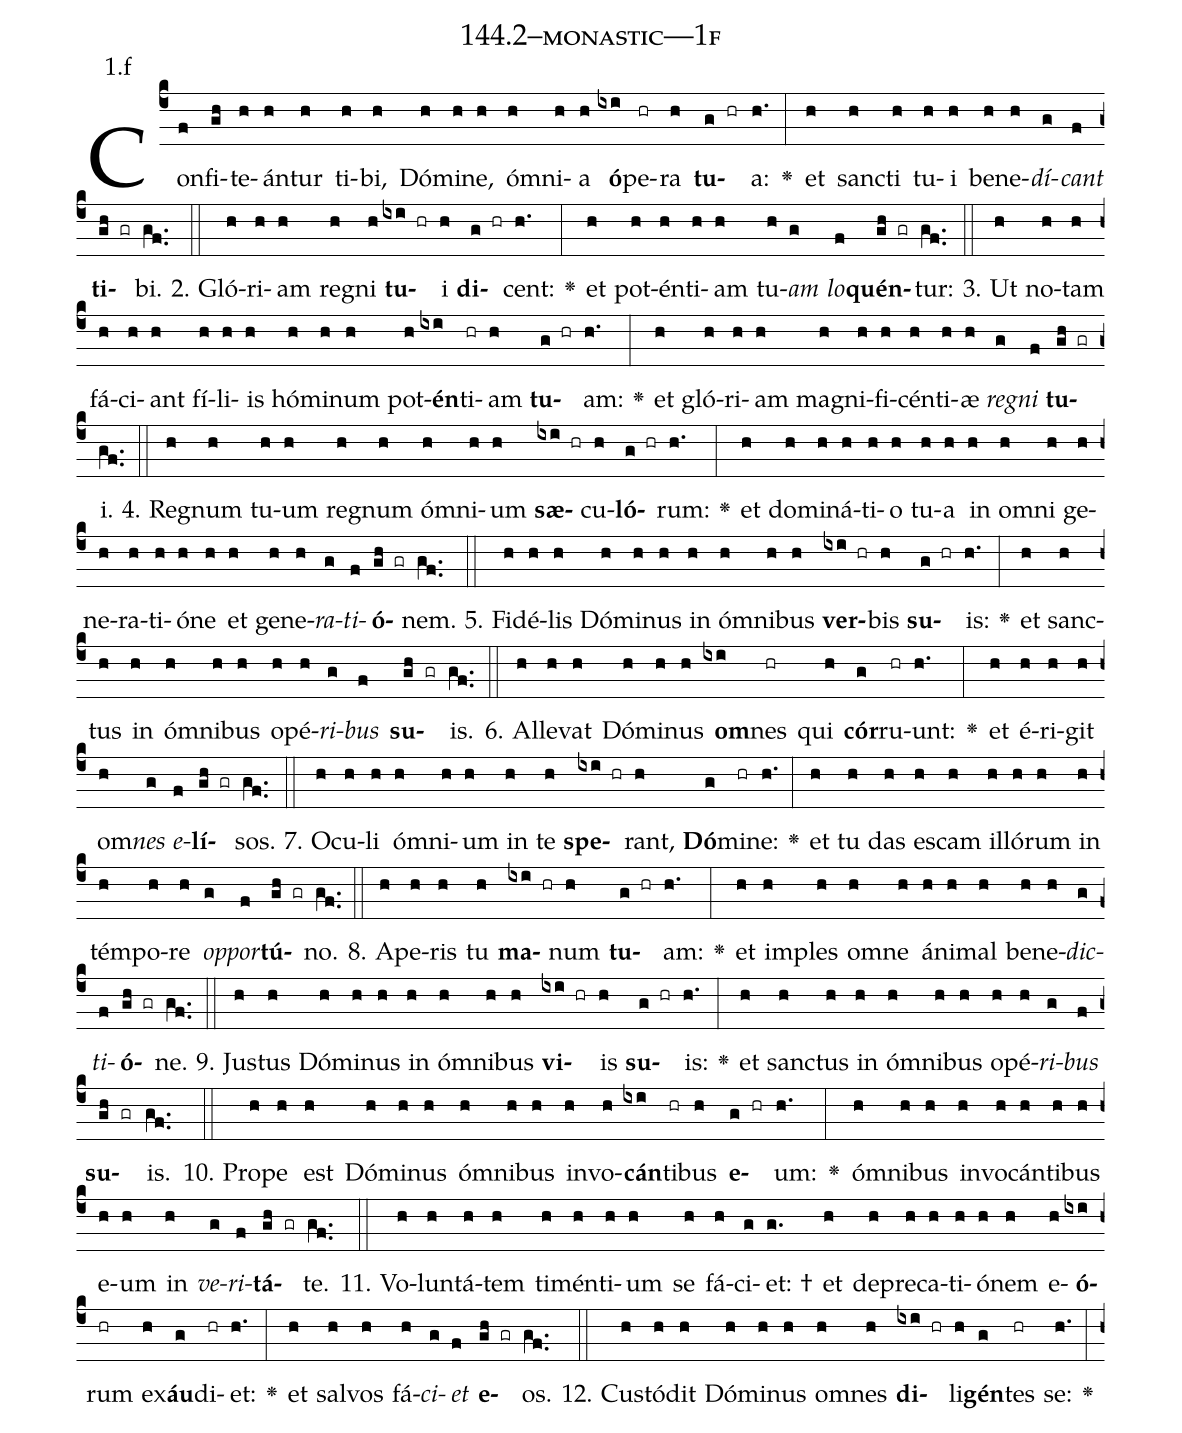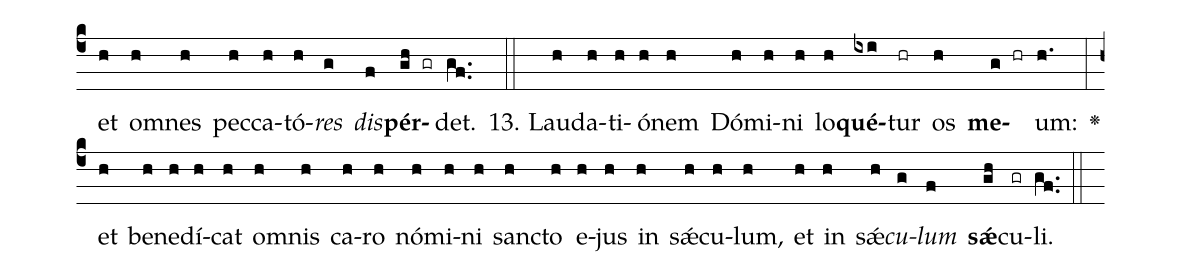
name: 144.2--monastic---1f;
annotation: 1.f;
%%
(c4)Con(f)fi(gh)te(h)án(h)tur(h) ti(h)bi,(h) Dó(h)mi(h)ne,(h) óm(h)ni(h)a(h) <b>ó</b>(ixi)pe(hr)ra(h) <b>tu</b>(g hr)a:(h.) <v>\greheightstar</v>(:) et(h) sanc(h)ti(h) tu(h)i(h) be(h)ne(h)<i>dí</i>(g)<i>cant</i>(f) <b>ti</b>(gh gr)bi.(gf..) (::)
2. Gló(h)ri(h)am(h) re(h)gni(h) <b>tu</b>(ixi hr)i(h) <b>di</b>(g hr)cent:(h.) <v>\greheightstar</v>(:) et(h) pot(h)én(h)ti(h)am(h) tu(h)<i>am</i>(g) <i>lo</i>(f)<b>quén</b>(gh gr)tur:(gf..) (::)
3. Ut(h) no(h)tam(h) fá(h)ci(h)ant(h) fí(h)li(h)is(h) hó(h)mi(h)num(h) pot(h)<b>én</b>(ixi)ti(hr)am(h) <b>tu</b>(g hr)am:(h.) <v>\greheightstar</v>(:) et(h) gló(h)ri(h)am(h) ma(h)gni(h)fi(h)cén(h)ti(h)æ(h) <i>re</i>(g)<i>gni</i>(f) <b>tu</b>(gh gr)i.(gf..) (::)
4. Re(h)gnum(h) tu(h)um(h) re(h)gnum(h) óm(h)ni(h)um(h) <b>sæ</b>(ixi hr)cu(h)<b>ló</b>(g hr)rum:(h.) <v>\greheightstar</v>(:) et(h) do(h)mi(h)ná(h)ti(h)o(h) tu(h)a(h) in(h) om(h)ni(h) ge(h)ne(h)ra(h)ti(h)ó(h)ne(h) et(h) ge(h)ne(h)<i>ra</i>(g)<i>ti</i>(f)<b>ó</b>(gh gr)nem.(gf..) (::)
5. Fi(h)dé(h)lis(h) Dó(h)mi(h)nus(h) in(h) óm(h)ni(h)bus(h) <b>ver</b>(ixi hr)bis(h) <b>su</b>(g hr)is:(h.) <v>\greheightstar</v>(:) et(h) sanc(h)tus(h) in(h) óm(h)ni(h)bus(h) o(h)pé(h)<i>ri</i>(g)<i>bus</i>(f) <b>su</b>(gh gr)is.(gf..) (::)
6. Al(h)le(h)vat(h) Dó(h)mi(h)nus(h) <b>om</b>(ixi)nes(hr) qui(h) <b>cór</b>(g)ru(hr)unt:(h.) <v>\greheightstar</v>(:) et(h) é(h)ri(h)git(h) om(h)<i>nes</i>(g) <i>e</i>(f)<b>lí</b>(gh gr)sos.(gf..) (::)
7. O(h)cu(h)li(h) óm(h)ni(h)um(h) in(h) te(h) <b>spe</b>(ixi hr)rant,(h) <b>Dó</b>(g)mi(hr)ne:(h.) <v>\greheightstar</v>(:) et(h) tu(h) das(h) es(h)cam(h) il(h)ló(h)rum(h) in(h) tém(h)po(h)re(h) <i>op</i>(g)<i>por</i>(f)<b>tú</b>(gh gr)no.(gf..) (::)
8. A(h)pe(h)ris(h) tu(h) <b>ma</b>(ixi hr)num(h) <b>tu</b>(g hr)am:(h.) <v>\greheightstar</v>(:) et(h) im(h)ples(h) om(h)ne(h) á(h)ni(h)mal(h) be(h)ne(h)<i>dic</i>(g)<i>ti</i>(f)<b>ó</b>(gh gr)ne.(gf..) (::)
9. Jus(h)tus(h) Dó(h)mi(h)nus(h) in(h) óm(h)ni(h)bus(h) <b>vi</b>(ixi hr)is(h) <b>su</b>(g hr)is:(h.) <v>\greheightstar</v>(:) et(h) sanc(h)tus(h) in(h) óm(h)ni(h)bus(h) o(h)pé(h)<i>ri</i>(g)<i>bus</i>(f) <b>su</b>(gh gr)is.(gf..) (::)
10. Pro(h)pe(h) est(h) Dó(h)mi(h)nus(h) óm(h)ni(h)bus(h) in(h)vo(h)<b>cán</b>(ixi)ti(hr)bus(h) <b>e</b>(g hr)um:(h.) <v>\greheightstar</v>(:) óm(h)ni(h)bus(h) in(h)vo(h)cán(h)ti(h)bus(h) e(h)um(h) in(h) <i>ve</i>(g)<i>ri</i>(f)<b>tá</b>(gh gr)te.(gf..) (::)
11. Vo(h)lun(h)tá(h)tem(h) ti(h)mén(h)ti(h)um(h) se(h) fá(h)ci(g)et: †(g.) et(h) de(h)pre(h)ca(h)ti(h)ó(h)nem(h) e(h)<b>ó</b>(ixi)rum(hr) ex(h)<b>áu</b>(g)di(hr)et:(h.) <v>\greheightstar</v>(:) et(h) sal(h)vos(h) fá(h)<i>ci</i>(g)<i>et</i>(f) <b>e</b>(gh gr)os.(gf..) (::)
12. Cus(h)tó(h)dit(h) Dó(h)mi(h)nus(h) om(h)nes(h) <b>di</b>(ixi hr)li(h)<b>gén</b>(g)tes(hr) se:(h.) <v>\greheightstar</v>(:) et(h) om(h)nes(h) pec(h)ca(h)tó(h)<i>res</i>(g) <i>dis</i>(f)<b>pér</b>(gh gr)det.(gf..) (::)
13. Lau(h)da(h)ti(h)ó(h)nem(h) Dó(h)mi(h)ni(h) lo(h)<b>qué</b>(ixi)tur(hr) os(h) <b>me</b>(g hr)um:(h.) <v>\greheightstar</v>(:) et(h) be(h)ne(h)dí(h)cat(h) om(h)nis(h) ca(h)ro(h) nó(h)mi(h)ni(h) sanc(h)to(h) e(h)jus(h) in(h) sǽ(h)cu(h)lum,(h) et(h) in(h) sǽ(h)<i>cu</i>(g)<i>lum</i>(f) <b>sǽ</b>(gh)cu(gr)li.(gf..) (::)
